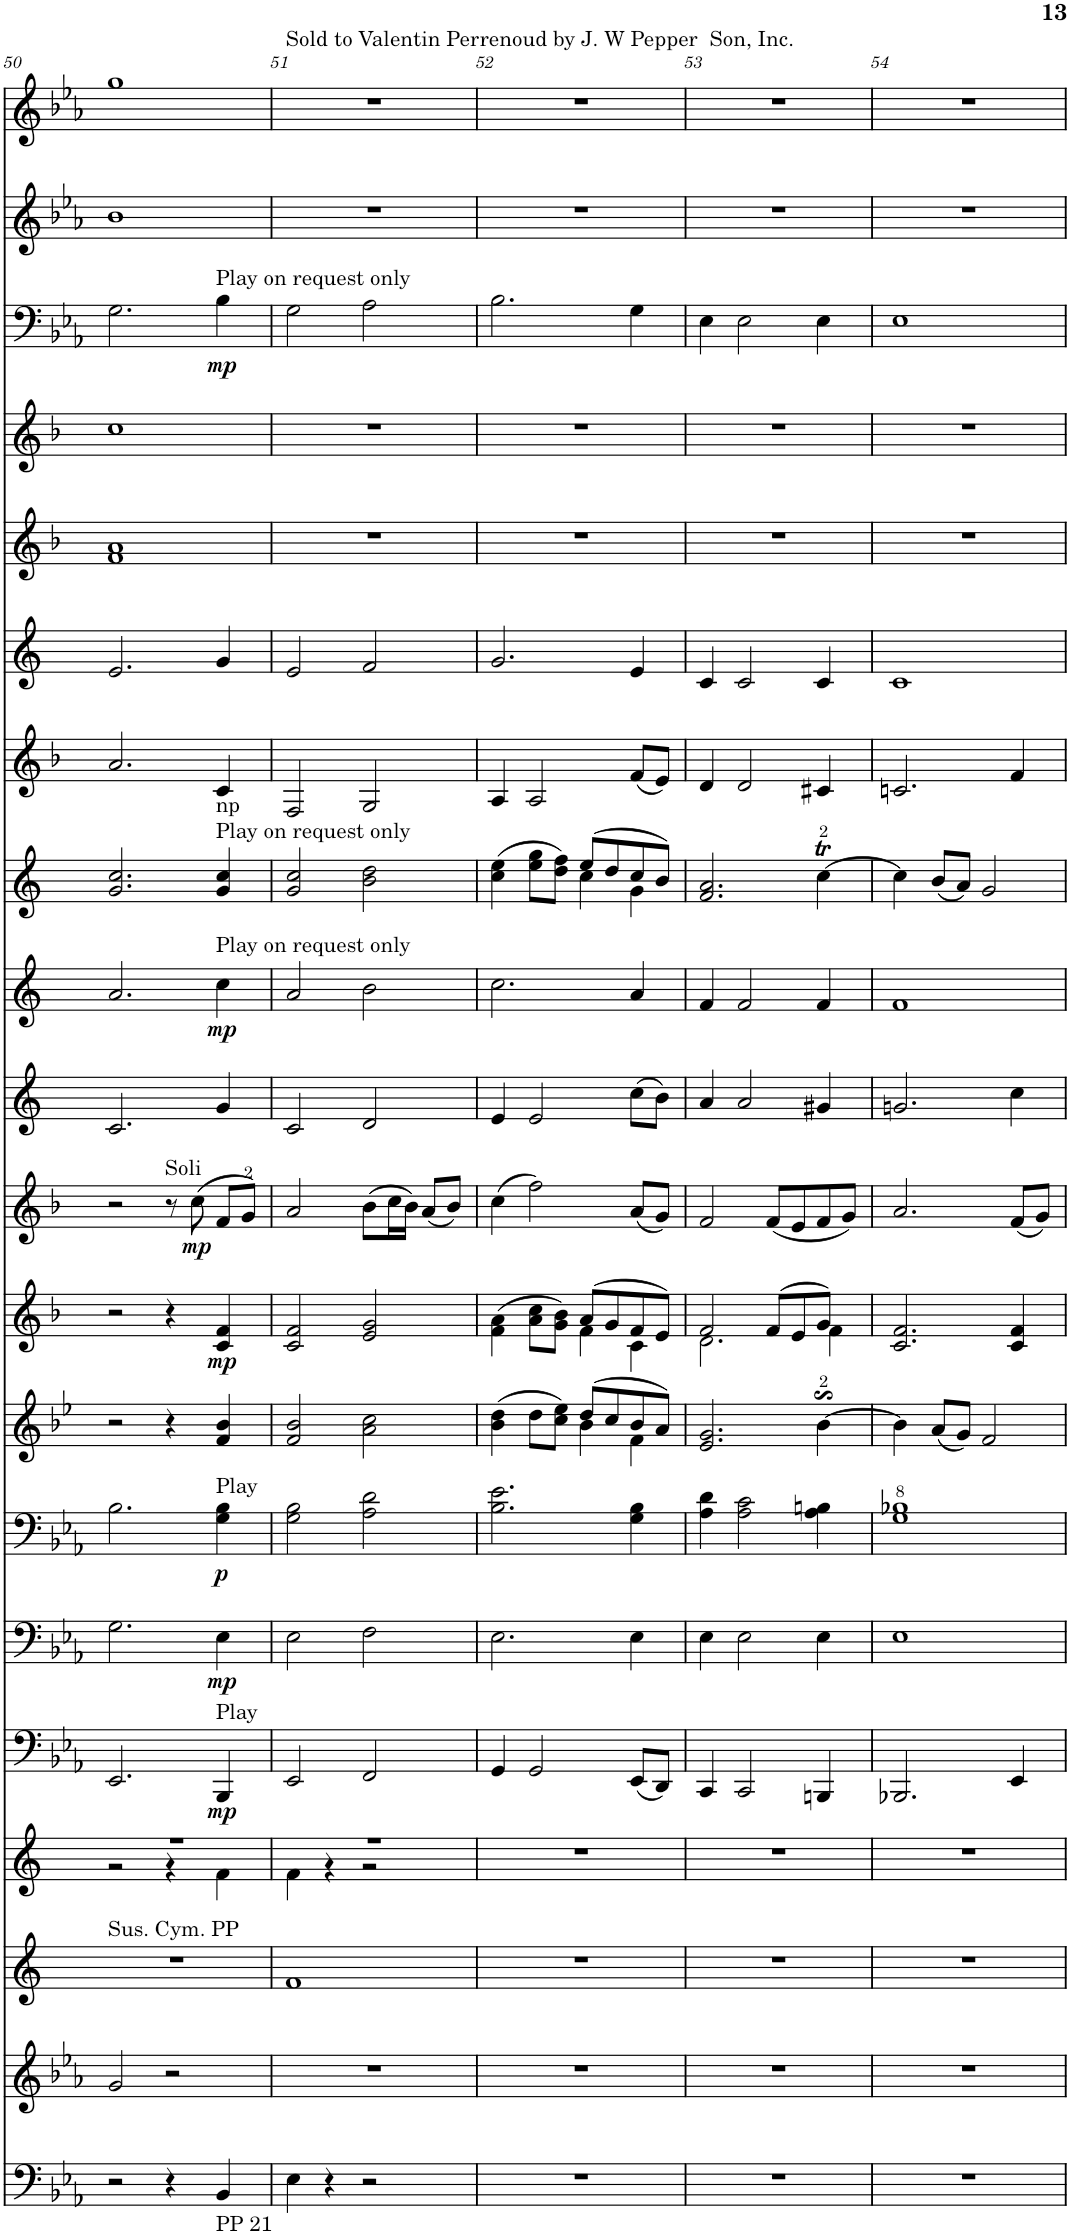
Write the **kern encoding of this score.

**kern	**kern	**kern	**kern	**kern	**dynam	**kern	**dynam	**kern	**dynam	**kern	**kern	**dynam	**kern	**dynam	**kern	**kern	**dynam	**kern	**kern	**kern	**kern	**kern	**kern	**dynam	**kern	**kern
*part20	*part19	*part18	*part17	*part16	*part16	*part15	*part15	*part14	*part14	*part13	*part12	*part12	*part11	*part11	*part10	*part9	*part9	*part8	*part7	*part6	*part5	*part4	*part3	*part3	*part2	*part1
*staff20	*staff19	*staff18	*staff17	*staff16	*staff16	*staff15	*staff15	*staff14	*staff14	*staff13	*staff12	*staff12	*staff11	*staff11	*staff10	*staff9	*staff9	*staff8	*staff7	*staff6	*staff5	*staff4	*staff3	*staff3	*staff2	*staff1
*I"part 19	*I"part 18	*I"part 17	*I"part 16	*I"part 15	*	*I"part 14	*	*I"part 13	*	*I"part 12	*I"part 11	*	*I"part 10	*	*I"part 9	*I"part 8	*	*I"part 7	*I"part 6	*I"part 5	*I"part 4	*I"part 3	*I"part 2	*	*I"part 1	*I"part 0
!!LO:PB:g=z
*clefF4	*clefG2	*clefX	*clefX	*clefF4	*	*clefF4	*	*clefF4	*	*clefG2	*clefG2	*	*clefG2	*	*clefG2	*clefG2	*	*clefG2	*clefG2	*clefG2	*clefG2	*clefG2	*clefF4	*	*clefG2	*clefG2
*	*	*Trd-2c-3	*Trd-2c-3	*	*	*	*	*	*	*Trd-3c-5	*Trd1c2	*	*Trd1c2	*	*Trd-2c-3	*Trd1c2	*	*Trd-2c-3	*Trd1c2	*Trd-2c-3	*Trd1c2	*Trd1c2	*	*	*	*
*k[b-e-a-]	*k[b-e-a-]	*k[]	*k[]	*k[b-e-a-]	*	*k[b-e-a-]	*	*k[b-e-a-]	*	*k[b-e-]	*k[b-]	*	*k[b-]	*	*k[]	*k[]	*	*k[]	*k[b-]	*k[]	*k[b-]	*k[b-]	*k[b-e-a-]	*	*k[b-e-a-]	*k[b-e-a-]
*M4/4	*M4/4	*M4/4	*M4/4	*M4/4	*	*M4/4	*	*M4/4	*	*M4/4	*M4/4	*	*M4/4	*	*M4/4	*M4/4	*	*M4/4	*M4/4	*M4/4	*M4/4	*M4/4	*M4/4	*	*M4/4	*M4/4
=50	=50	=50	=50	=50	=50	=50	=50	=50	=50	=50	=50	=50	=50	=50	=50	=50	=50	=50	=50	=50	=50	=50	=50	=50	=50	=50
*	*	*	*^	*	*	*	*	*	*	*	*	*	*	*	*	*	*	*	*	*	*	*	*	*	*	*
!	!	!LO:TX:a:t=Sus. Cym. PP	!	!	!	!	!	!	!	!	!	!	!	!	!	!	!	!	!	!	!	!	!	!	!	!	!
2r	2g/	1r	1r	2r	2.EE-/	.	2.G\	.	2.B-\	.	2r	2r	.	2r	.	2.c/	2.a/	.	2.g/ 2.cc/	2.a/	2.e/	1f 1a	1cc	2.G\	.	1b-	1gg
!	!	!	!	!	!	!	!	!	!	!	!	!	!	!LO:TX:a:t=Soli	!	!	!	!	!	!	!	!	!	!	!	!	!
4r	2r	.	.	4r	.	.	.	.	.	.	4r	4r	.	8r	.	.	.	.	.	.	.	.	.	.	.	.	.
!	!	!	!	!	!	!	!	!	!	!	!	!	!	!	!LO:DY:b	!	!	!	!	!	!	!	!	!	!	!	!
.	.	.	.	.	.	.	.	.	.	.	.	.	.	(8cc\	mp	.	.	.	.	.	.	.	.	.	.	.	.
!	!	!	!	!	!	!	!	!	!	!	!	!	!	!	!	!	!	!	!	!	!	!	!	!LO:TX:a:t=Play on request only	!	!	!
!	!	!	!	!	!	!	!	!	!	!	!	!	!	!	!	!	!	!	!	!LO:TX:b:t=np	!	!	!	!	!	!	!
!	!	!	!	!	!	!	!	!	!	!	!	!	!	!	!	!	!	!	!LO:TX:a:t=Play on request only	!	!	!	!	!	!	!	!
!	!	!	!	!	!	!	!	!	!	!	!	!	!	!	!	!	!LO:TX:a:t=Play on request only	!	!	!	!	!	!	!	!	!	!
!	!	!	!	!	!	!	!	!	!LO:TX:a:t=Play	!	!	!	!	!	!	!	!	!	!	!	!	!	!	!	!	!	!
!	!	!	!	!	!LO:TX:a:t=Play	!	!	!	!	!	!	!	!	!	!	!	!	!	!	!	!	!	!	!	!	!	!
!LO:TX:b:t=PP 21	!	!	!	!	!	!	!	!	!	!	!	!	!	!	!	!	!	!	!	!	!	!	!	!	!	!	!
!	!	!	!	!	!	!LO:DY:b	!	!LO:DY:b	!	!LO:DY:b	!	!	!LO:DY:b	!	!	!	!	!LO:DY:b	!	!	!	!	!	!	!LO:DY:b	!	!
4BB-/	.	.	.	4f\	4BBB-/	mp	4E-\	mp	4G\ 4B-\	p	4f/ 4b-/	4c/ 4f/	mp	8f/L	.	4g/	4cc\	mp	4g/ 4cc/	4c/	4g/	.	.	4B-\	mp	.	.
.	.	.	.	.	.	.	.	.	.	.	.	.	.	8g/J)	.	.	.	.	.	.	.	.	.	.	.	.	.
=51	=51	=51	=51	=51	=51	=51	=51	=51	=51	=51	=51	=51	=51	=51	=51	=51	=51	=51	=51	=51	=51	=51	=51	=51	=51	=51	=51
!	!	!	!	!	!	!	!	!	!	!	!	!	!	!	!	!	!	!	!	!	!	!	!	!	!	!	!LO:TX:a:t=Sold to Valentin Perrenoud by J. W Pepper  Son, Inc.
4E-\	1r	1f	1r	4f\	2EE-/	.	2E-\	.	2G\ 2B-\	.	2f/ 2b-/	2c/ 2f/	.	2a/	.	2c/	2a/	.	2g/ 2cc/	2F/	2e/	1r	1r	2G\	.	1r	1r
4r	.	.	.	4r	.	.	.	.	.	.	.	.	.	.	.	.	.	.	.	.	.	.	.	.	.	.	.
2r	.	.	.	2r	2FF/	.	2F\	.	2A-\ 2d\	.	2a\ 2cc\	2e/ 2g/	.	(8b-\L	.	2d/	2b\	.	2b\ 2dd\	2G/	2f/	.	.	2A-\	.	.	.
.	.	.	.	.	.	.	.	.	.	.	.	.	.	16cc\L	.	.	.	.	.	.	.	.	.	.	.	.	.
.	.	.	.	.	.	.	.	.	.	.	.	.	.	16b-\JJ)	.	.	.	.	.	.	.	.	.	.	.	.	.
.	.	.	.	.	.	.	.	.	.	.	.	.	.	(8a/L	.	.	.	.	.	.	.	.	.	.	.	.	.
.	.	.	.	.	.	.	.	.	.	.	.	.	.	8b-/J)	.	.	.	.	.	.	.	.	.	.	.	.	.
*	*	*	*v	*v	*	*	*	*	*	*	*	*	*	*	*	*	*	*	*	*	*	*	*	*	*	*	*
=52	=52	=52	=52	=52	=52	=52	=52	=52	=52	=52	=52	=52	=52	=52	=52	=52	=52	=52	=52	=52	=52	=52	=52	=52	=52	=52
*	*	*	*	*	*	*	*	*	*	*^	*^	*	*	*	*	*	*	*^	*	*	*	*	*	*	*	*
1r	1r	1r	1r	4GG/	.	2.E-\	.	2.B-\ 2.e-\	.	(4b-\ 4dd\	2ryy	(4f\ 4a\	2ryy	.	(4cc\	.	4e/	2.cc\	.	(4cc\ 4ee\	2ryy	4A/	2.g/	1r	1r	2.B-\	.	1r	1r
.	.	.	.	2GG/	.	.	.	.	.	8dd\L	.	8a\ 8cc\L	.	.	2ff\)	.	2e/	.	.	8ee\ 8gg\L	.	2A/	.	.	.	.	.	.	.
.	.	.	.	.	.	.	.	.	.	8cc\ 8ee-\J)	.	8g\ 8b-\J)	.	.	.	.	.	.	.	8dd\ 8ff\J)	.	.	.	.	.	.	.	.	.
.	.	.	.	.	.	.	.	.	.	(8dd/L	4b-\	(8a/L	4f\	.	.	.	.	.	.	(8ee/L	4cc\	.	.	.	.	.	.	.	.
.	.	.	.	.	.	.	.	.	.	8cc/	.	8g/	.	.	.	.	.	.	.	8dd/	.	.	.	.	.	.	.	.	.
.	.	.	.	(8EE-/L	.	4E-\	.	4G\ 4B-\	.	8b-/	4f\	8f/	4c\	.	(8a/L	.	(8cc\L	4a/	.	8cc/	4g\	(8f/L	4e/	.	.	4G\	.	.	.
.	.	.	.	8DD/J)	.	.	.	.	.	8a/J)	.	8e/J)	.	.	8g/J)	.	8b\J)	.	.	8b/J)	.	8e/J)	.	.	.	.	.	.	.
*	*	*	*	*	*	*	*	*	*	*v	*v	*	*	*	*	*	*	*	*	*v	*v	*	*	*	*	*	*	*	*
=53	=53	=53	=53	=53	=53	=53	=53	=53	=53	=53	=53	=53	=53	=53	=53	=53	=53	=53	=53	=53	=53	=53	=53	=53	=53	=53	=53
1r	1r	1r	1r	4CC/	.	4E-\	.	4A-\ 4d\	.	2.e-/ 2.g/	2f/	2.d\	.	2f/	.	4a/	4f/	.	2.f/ 2.a/	4d/	4c/	1r	1r	4E-\	.	1r	1r
.	.	.	.	2CC/	.	2E-\	.	2A-\ 2c\	.	.	.	.	.	.	.	2a/	2f/	.	.	2d/	2c/	.	.	2E-\	.	.	.
.	.	.	.	.	.	.	.	.	.	.	(8f/L	.	.	(8f/L	.	.	.	.	.	.	.	.	.	.	.	.	.
.	.	.	.	.	.	.	.	.	.	.	8e/	.	.	8e/	.	.	.	.	.	.	.	.	.	.	.	.	.
.	.	.	.	4BBBn/	.	4E-\	.	4A-\ 4Bn\	.	[4b-s$Ss\	8g/J)	4f\	.	8f/	.	4g#X/	4f/	.	[4ccT\	4c#X/	4c/	.	.	4E-\	.	.	.
.	.	.	.	.	.	.	.	.	.	.	8ryy	.	.	8g/J)	.	.	.	.	.	.	.	.	.	.	.	.	.
*	*	*	*	*	*	*	*	*	*	*	*v	*v	*	*	*	*	*	*	*	*	*	*	*	*	*	*	*
=54	=54	=54	=54	=54	=54	=54	=54	=54	=54	=54	=54	=54	=54	=54	=54	=54	=54	=54	=54	=54	=54	=54	=54	=54	=54	=54
1r	1r	1r	1r	2.BBB-X/	.	1E-	.	1G 1B-X	.	4b-\]	2.c/ 2.f/	.	2.a/	.	2.gn/	1f	.	4cc\]	2.cn/	1c	1r	1r	1E-	.	1r	1r
.	.	.	.	.	.	.	.	.	.	(8a/L	.	.	.	.	.	.	.	(8b/L	.	.	.	.	.	.	.	.
.	.	.	.	.	.	.	.	.	.	8g/J)	.	.	.	.	.	.	.	8a/J)	.	.	.	.	.	.	.	.
.	.	.	.	.	.	.	.	.	.	2f/	.	.	.	.	.	.	.	2g/	.	.	.	.	.	.	.	.
.	.	.	.	4EE-/	.	.	.	.	.	.	4c/ 4f/	.	(8f/L	.	4cc\	.	.	.	4f/	.	.	.	.	.	.	.
.	.	.	.	.	.	.	.	.	.	.	.	.	8g/J)	.	.	.	.	.	.	.	.	.	.	.	.	.
=	=	=	=	=	=	=	=	=	=	=	=	=	=	=	=	=	=	=	=	=	=	=	=	=	=	=
*-	*-	*-	*-	*-	*-	*-	*-	*-	*-	*-	*-	*-	*-	*-	*-	*-	*-	*-	*-	*-	*-	*-	*-	*-	*-	*-
